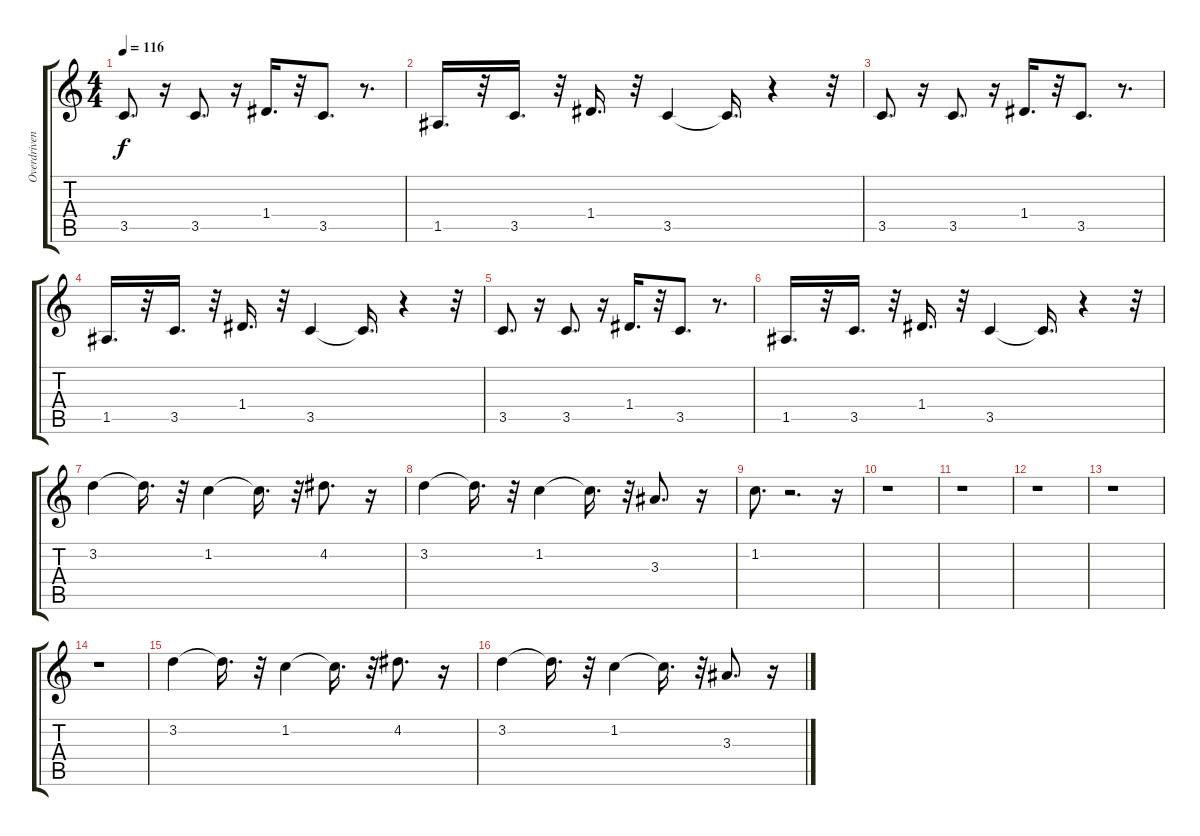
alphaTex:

\track ("Overdriven Guitar" "Overdriven") {instrument overdrivenguitar}
\staff {score tabs}
\tuning (E4 B3 G3 D3 A2 E2) {hide}
\ts (4 4)
\tempo 116
\clef g2
\ks c
3.5.8{d dy f} r.16 3.5.8{d} r.16 1.4.16{d} r.32 3.5.8{d} r.8{d} |
1.5.16{d} r.32 3.5.16{d} r.32 1.4.16{d} r.32 3.5.4 3.5{t}.16{d} r.4 r.32 |
3.5.8{d} r.16 3.5.8{d} r.16 1.4.16{d} r.32 3.5.8{d} r.8{d} |
1.5.16{d} r.32 3.5.16{d} r.32 1.4.16{d} r.32 3.5.4 3.5{t}.16{d} r.4 r.32 |
3.5.8{d} r.16 3.5.8{d} r.16 1.4.16{d} r.32 3.5.8{d} r.8{d} |
1.5.16{d} r.32 3.5.16{d} r.32 1.4.16{d} r.32 3.5.4 3.5{t}.16{d} r.4 r.32 |
3.2.4 3.2{t}.16{d} r.32 1.2.4 1.2{t}.16{d} r.32 4.2.8{d} r.16 |
3.2.4 3.2{t}.16{d} r.32 1.2.4 1.2{t}.16{d} r.32 3.3.8{d} r.16 |
1.2.8{d} r.2{d} r.16 |
r.1 |
r.1 |
r.1 |
r.1 |
r.1 |
3.2.4 3.2{t}.16{d} r.32 1.2.4 1.2{t}.16{d} r.32 4.2.8{d} r.16 |
3.2.4 3.2{t}.16{d} r.32 1.2.4 1.2{t}.16{d} r.32 3.3.8{d} r.16
